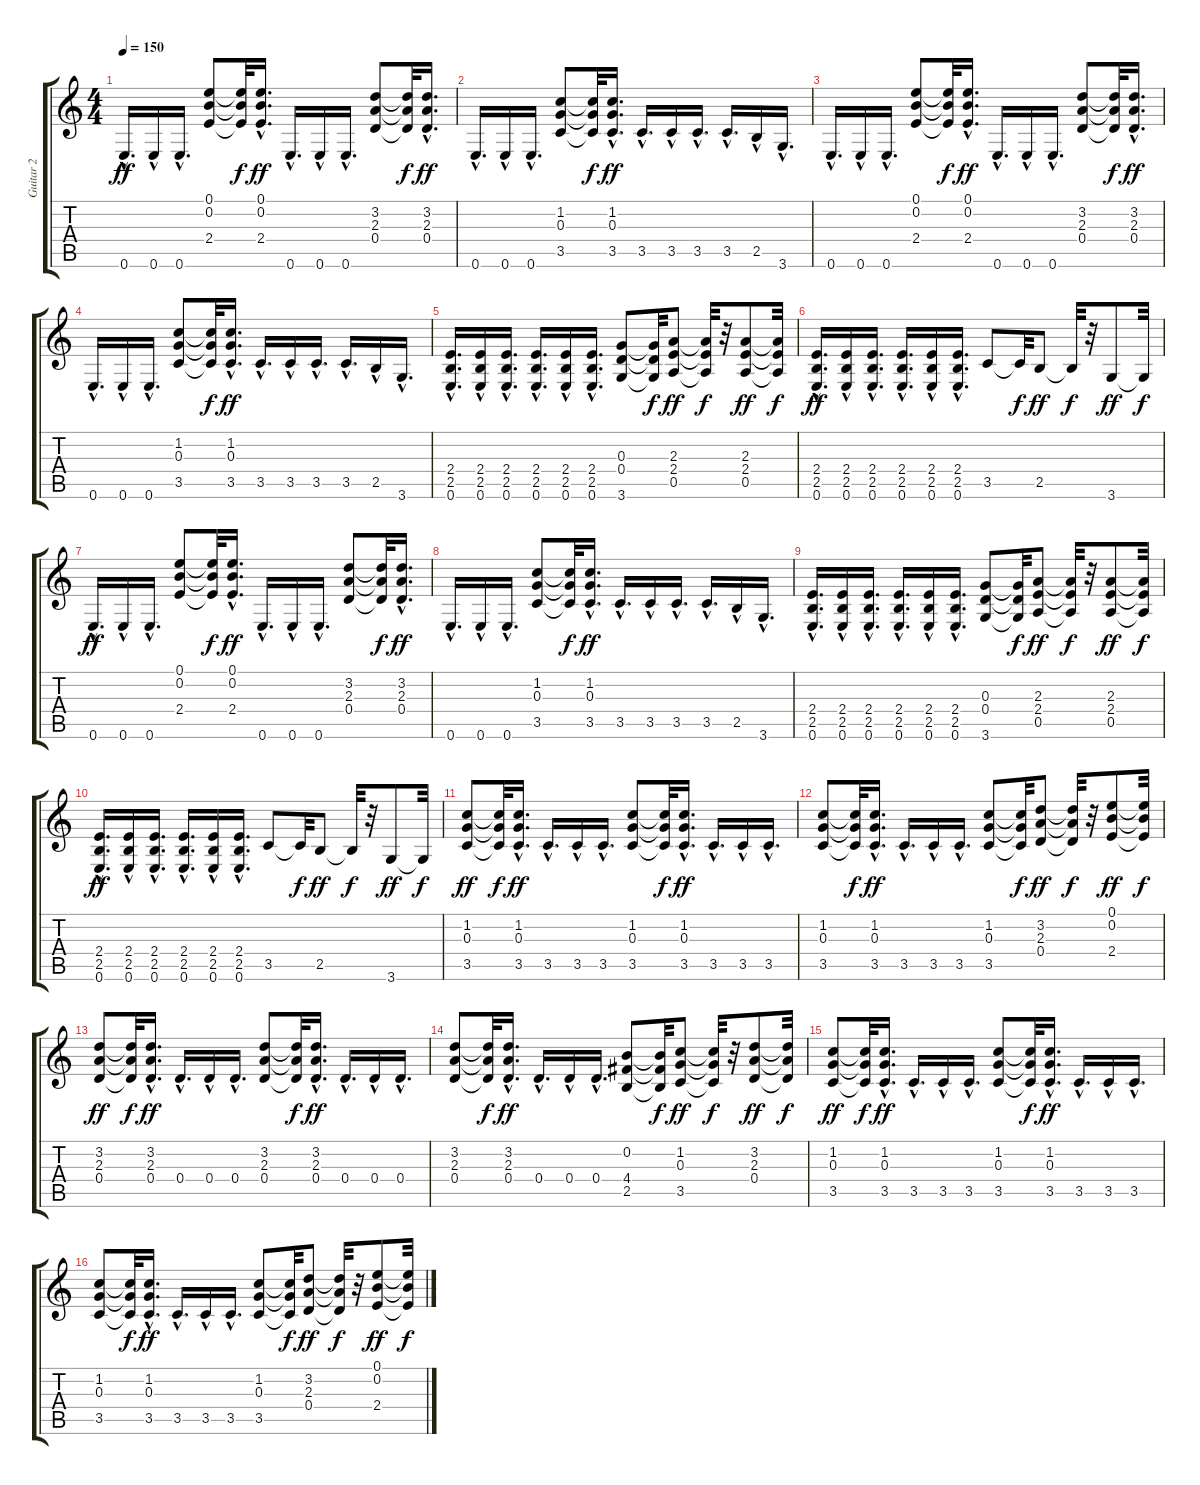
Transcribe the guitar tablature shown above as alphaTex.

\track ("Guitar 2" "Guitar 2") {instrument overdrivenguitar}
\staff {score tabs}
\tuning (E4 B3 G3 D3 A2 E2) {hide}
\ts (4 4)
\tempo 150
\clef g2
\ks c
0.6{hac}.16{d dy ff} 0.6{hac}.16 0.6{hac}.16{d} (0.1 0.2 2.4).8 (0.1{t} 0.2{t} 2.4{t}).32{dy f} (0.1{hac} 0.2{hac} 2.4{hac}).16{d dy ff} 0.6{hac}.16{d} 0.6{hac}.16 0.6{hac}.16{d} (3.2 2.3 0.4).8 (3.2{t} 2.3{t} 0.4{t}).32{dy f} (3.2{hac} 2.3{hac} 0.4{hac}).16{d dy ff} |
0.6{hac}.16{d} 0.6{hac}.16 0.6{hac}.16{d} (1.2 0.3 3.5).8 (1.2{t} 0.3{t} 3.5{t}).32{dy f} (1.2{hac} 0.3{hac} 3.5{hac}).16{d dy ff} 3.5{hac}.16{d} 3.5{hac}.16 3.5{hac}.16{d} 3.5{hac}.16{d} 2.5{hac}.16 3.6{hac}.16{d} |
0.6{hac}.16{d} 0.6{hac}.16 0.6{hac}.16{d} (0.1 0.2 2.4).8 (0.1{t} 0.2{t} 2.4{t}).32{dy f} (0.1{hac} 0.2{hac} 2.4{hac}).16{d dy ff} 0.6{hac}.16{d} 0.6{hac}.16 0.6{hac}.16{d} (3.2 2.3 0.4).8 (3.2{t} 2.3{t} 0.4{t}).32{dy f} (3.2{hac} 2.3{hac} 0.4{hac}).16{d dy ff} |
0.6{hac}.16{d} 0.6{hac}.16 0.6{hac}.16{d} (1.2 0.3 3.5).8 (1.2{t} 0.3{t} 3.5{t}).32{dy f} (1.2{hac} 0.3{hac} 3.5{hac}).16{d dy ff} 3.5{hac}.16{d} 3.5{hac}.16 3.5{hac}.16{d} 3.5{hac}.16{d} 2.5{hac}.16 3.6{hac}.16{d} |
(2.4{hac} 2.5{hac} 0.6{hac}).16{d} (2.4{hac} 2.5{hac} 0.6{hac}).16 (2.4{hac} 2.5{hac} 0.6{hac}).16{d} (2.4{hac} 2.5{hac} 0.6{hac}).16{d} (2.4{hac} 2.5{hac} 0.6{hac}).16 (2.4{hac} 2.5{hac} 0.6{hac}).16{d} (0.3 0.4 3.6).8 (0.3{t} 0.4{t} 3.6{t}).32{dy f} (2.3 2.4 0.5).8{dy ff} (2.3{t} 2.4{t} 0.5{t}).32{dy f} r.32 (2.3 2.4 0.5).8{dy ff} (2.3{t} 2.4{t} 0.5{t}).32{dy f} |
(2.4{hac} 2.5{hac} 0.6{hac}).16{d dy ff} (2.4{hac} 2.5{hac} 0.6{hac}).16 (2.4{hac} 2.5{hac} 0.6{hac}).16{d} (2.4{hac} 2.5{hac} 0.6{hac}).16{d} (2.4{hac} 2.5{hac} 0.6{hac}).16 (2.4{hac} 2.5{hac} 0.6{hac}).16{d} 3.5.8 3.5{t}.32{dy f} 2.5.8{dy ff} 2.5{t}.32{dy f} r.32 3.6.8{dy ff} 3.6{t}.32{dy f} |
0.6{hac}.16{d dy ff} 0.6{hac}.16 0.6{hac}.16{d} (0.1 0.2 2.4).8 (0.1{t} 0.2{t} 2.4{t}).32{dy f} (0.1{hac} 0.2{hac} 2.4{hac}).16{d dy ff} 0.6{hac}.16{d} 0.6{hac}.16 0.6{hac}.16{d} (3.2 2.3 0.4).8 (3.2{t} 2.3{t} 0.4{t}).32{dy f} (3.2{hac} 2.3{hac} 0.4{hac}).16{d dy ff} |
0.6{hac}.16{d} 0.6{hac}.16 0.6{hac}.16{d} (1.2 0.3 3.5).8 (1.2{t} 0.3{t} 3.5{t}).32{dy f} (1.2{hac} 0.3{hac} 3.5{hac}).16{d dy ff} 3.5{hac}.16{d} 3.5{hac}.16 3.5{hac}.16{d} 3.5{hac}.16{d} 2.5{hac}.16 3.6{hac}.16{d} |
(2.4{hac} 2.5{hac} 0.6{hac}).16{d} (2.4{hac} 2.5{hac} 0.6{hac}).16 (2.4{hac} 2.5{hac} 0.6{hac}).16{d} (2.4{hac} 2.5{hac} 0.6{hac}).16{d} (2.4{hac} 2.5{hac} 0.6{hac}).16 (2.4{hac} 2.5{hac} 0.6{hac}).16{d} (0.3 0.4 3.6).8 (0.3{t} 0.4{t} 3.6{t}).32{dy f} (2.3 2.4 0.5).8{dy ff} (2.3{t} 2.4{t} 0.5{t}).32{dy f} r.32 (2.3 2.4 0.5).8{dy ff} (2.3{t} 2.4{t} 0.5{t}).32{dy f} |
(2.4{hac} 2.5{hac} 0.6{hac}).16{d dy ff} (2.4{hac} 2.5{hac} 0.6{hac}).16 (2.4{hac} 2.5{hac} 0.6{hac}).16{d} (2.4{hac} 2.5{hac} 0.6{hac}).16{d} (2.4{hac} 2.5{hac} 0.6{hac}).16 (2.4{hac} 2.5{hac} 0.6{hac}).16{d} 3.5.8 3.5{t}.32{dy f} 2.5.8{dy ff} 2.5{t}.32{dy f} r.32 3.6.8{dy ff} 3.6{t}.32{dy f} |
(1.2 0.3 3.5).8{dy ff} (1.2{t} 0.3{t} 3.5{t}).32{dy f} (1.2{hac} 0.3{hac} 3.5{hac}).16{d dy ff} 3.5{hac}.16{d} 3.5{hac}.16 3.5{hac}.16{d} (1.2 0.3 3.5).8 (1.2{t} 0.3{t} 3.5{t}).32{dy f} (1.2{hac} 0.3{hac} 3.5{hac}).16{d dy ff} 3.5{hac}.16{d} 3.5{hac}.16 3.5{hac}.16{d} |
(1.2 0.3 3.5).8 (1.2{t} 0.3{t} 3.5{t}).32{dy f} (1.2{hac} 0.3{hac} 3.5{hac}).16{d dy ff} 3.5{hac}.16{d} 3.5{hac}.16 3.5{hac}.16{d} (1.2 0.3 3.5).8 (1.2{t} 0.3{t} 3.5{t}).32{dy f} (3.2 2.3 0.4).8{dy ff} (3.2{t} 2.3{t} 0.4{t}).32{dy f} r.32 (0.1 0.2 2.4).8{dy ff} (0.1{t} 0.2{t} 2.4{t}).32{dy f} |
(3.2 2.3 0.4).8{dy ff} (3.2{t} 2.3{t} 0.4{t}).32{dy f} (3.2{hac} 2.3{hac} 0.4{hac}).16{d dy ff} 0.4{hac}.16{d} 0.4{hac}.16 0.4{hac}.16{d} (3.2 2.3 0.4).8 (3.2{t} 2.3{t} 0.4{t}).32{dy f} (3.2{hac} 2.3{hac} 0.4{hac}).16{d dy ff} 0.4{hac}.16{d} 0.4{hac}.16 0.4{hac}.16{d} |
(3.2 2.3 0.4).8 (3.2{t} 2.3{t} 0.4{t}).32{dy f} (3.2{hac} 2.3{hac} 0.4{hac}).16{d dy ff} 0.4{hac}.16{d} 0.4{hac}.16 0.4{hac}.16{d} (0.2 4.4 2.5).8 (0.2{t} 4.4{t} 2.5{t}).32{dy f} (1.2 0.3 3.5).8{dy ff} (1.2{t} 0.3{t} 3.5{t}).32{dy f} r.32 (3.2 2.3 0.4).8{dy ff} (3.2{t} 2.3{t} 0.4{t}).32{dy f} |
(1.2 0.3 3.5).8{dy ff} (1.2{t} 0.3{t} 3.5{t}).32{dy f} (1.2{hac} 0.3{hac} 3.5{hac}).16{d dy ff} 3.5{hac}.16{d} 3.5{hac}.16 3.5{hac}.16{d} (1.2 0.3 3.5).8 (1.2{t} 0.3{t} 3.5{t}).32{dy f} (1.2{hac} 0.3{hac} 3.5{hac}).16{d dy ff} 3.5{hac}.16{d} 3.5{hac}.16 3.5{hac}.16{d} |
(1.2 0.3 3.5).8 (1.2{t} 0.3{t} 3.5{t}).32{dy f} (1.2{hac} 0.3{hac} 3.5{hac}).16{d dy ff} 3.5{hac}.16{d} 3.5{hac}.16 3.5{hac}.16{d} (1.2 0.3 3.5).8 (1.2{t} 0.3{t} 3.5{t}).32{dy f} (3.2 2.3 0.4).8{dy ff} (3.2{t} 2.3{t} 0.4{t}).32{dy f} r.32 (0.1 0.2 2.4).8{dy ff} (0.1{t} 0.2{t} 2.4{t}).32{dy f}
